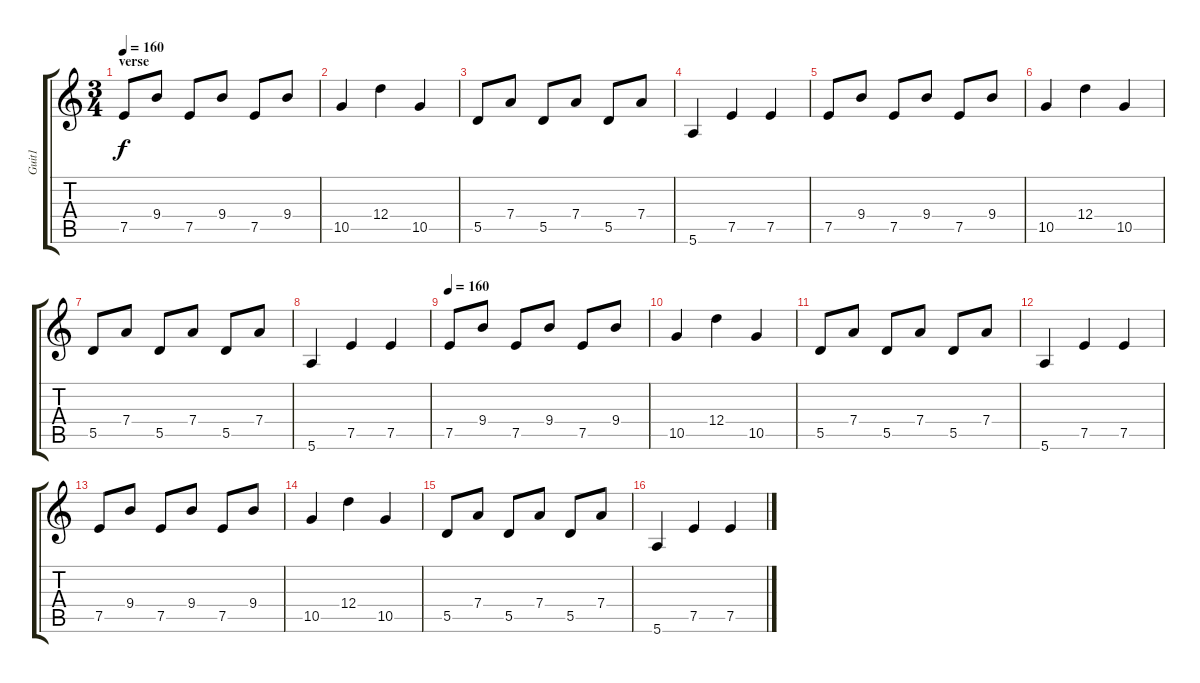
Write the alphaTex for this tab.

\track ("Guit1" "Guit1") {instrument electricguitarclean}
\staff {score tabs}
\tuning (E4 B3 G3 D3 A2 E2) {hide}
\ts (3 4)
\section ("" "verse")
\tempo 160
\clef g2
\ks c
7.5.8{dy f} 9.4.8 7.5.8 9.4.8 7.5.8 9.4.8 |
10.5.4 12.4.4 10.5.4 |
5.5.8 7.4.8 5.5.8 7.4.8 5.5.8 7.4.8 |
5.6.4 7.5.4 7.5.4 |
7.5.8 9.4.8 7.5.8 9.4.8 7.5.8 9.4.8 |
10.5.4 12.4.4 10.5.4 |
5.5.8 7.4.8 5.5.8 7.4.8 5.5.8 7.4.8 |
5.6.4 7.5.4 7.5.4 |
\tempo 160
7.5.8 9.4.8 7.5.8 9.4.8 7.5.8 9.4.8 |
10.5.4 12.4.4 10.5.4 |
5.5.8 7.4.8 5.5.8 7.4.8 5.5.8 7.4.8 |
5.6.4 7.5.4 7.5.4 |
7.5.8 9.4.8 7.5.8 9.4.8 7.5.8 9.4.8 |
10.5.4 12.4.4 10.5.4 |
5.5.8 7.4.8 5.5.8 7.4.8 5.5.8 7.4.8 |
5.6.4 7.5.4 7.5.4
